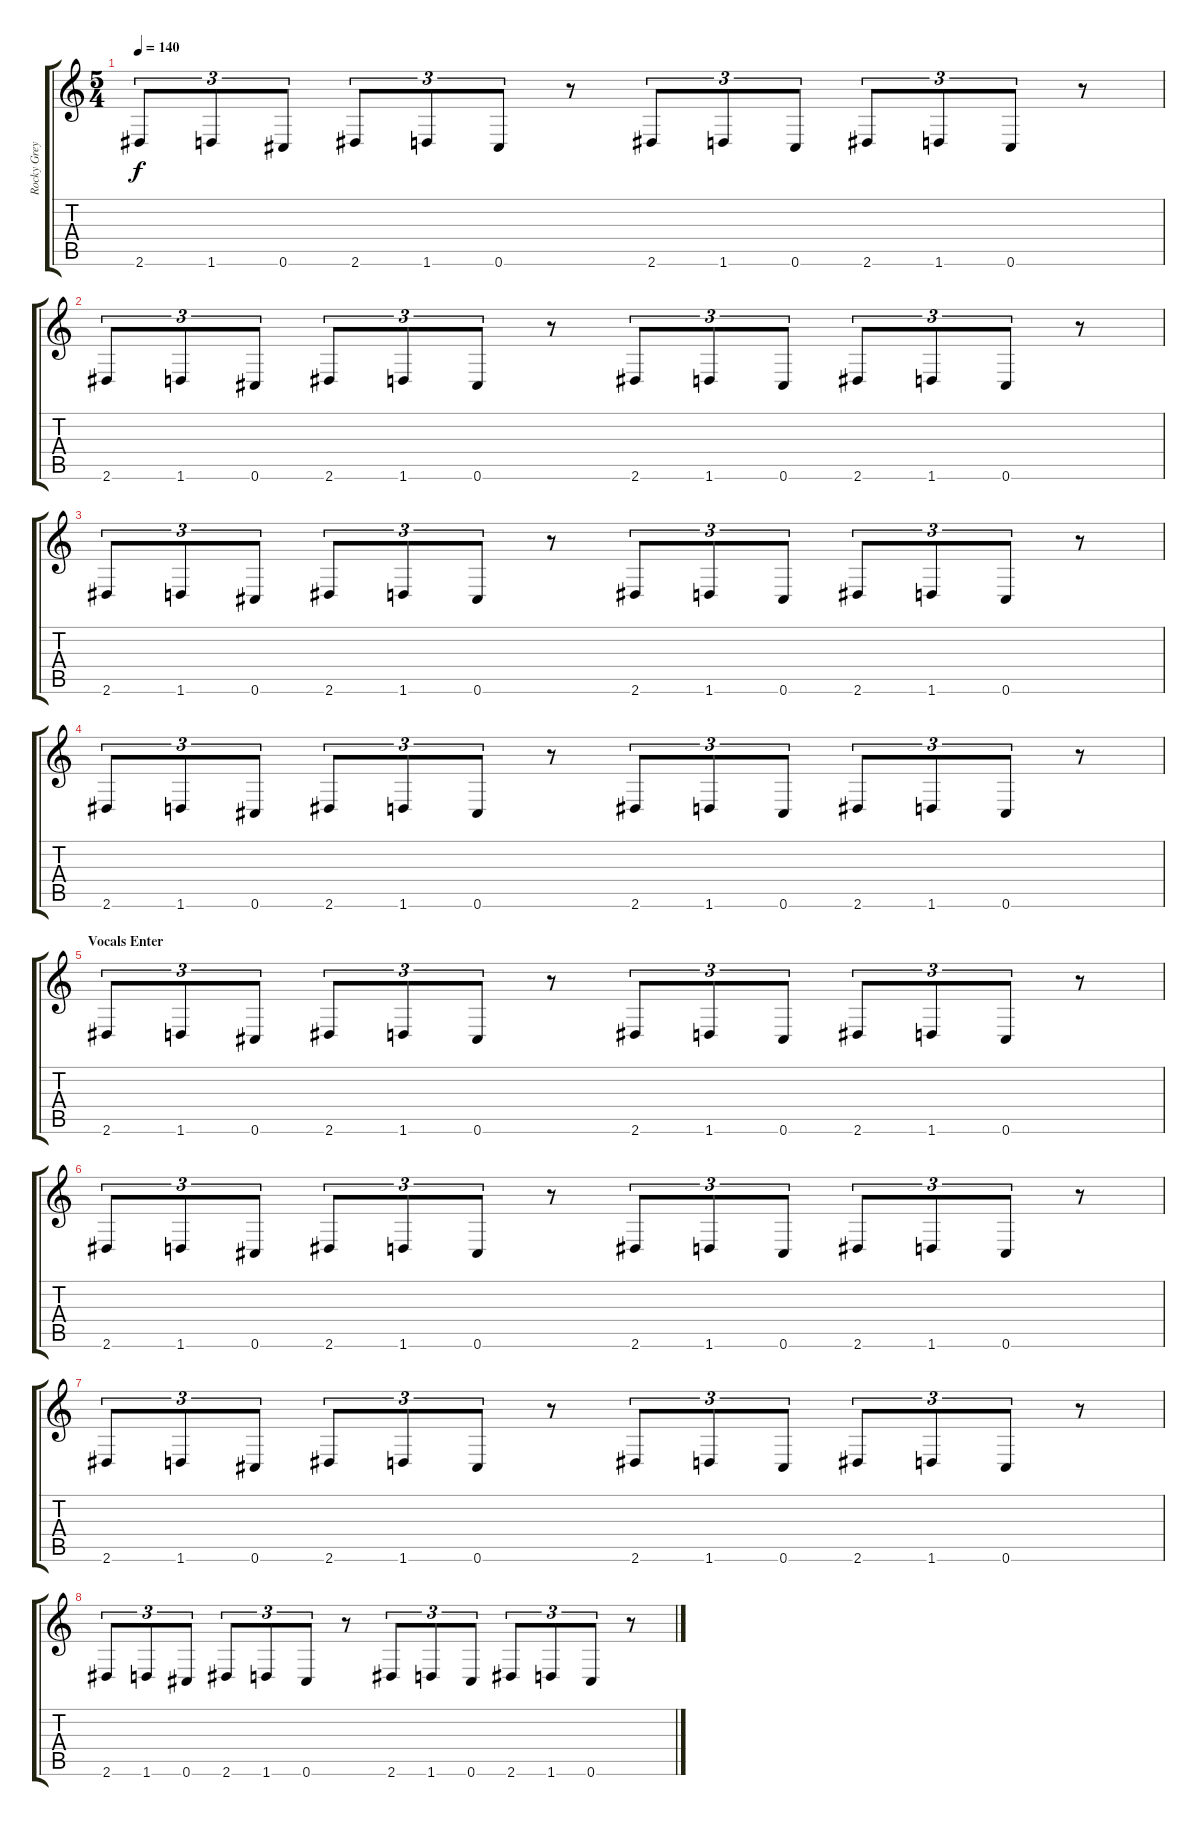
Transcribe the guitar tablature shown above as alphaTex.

\track ("Rocky Grey - Lead Guitar" "Rocky Grey") {instrument overdrivenguitar}
\staff {score tabs}
\tuning (Db4 Ab3 E3 B2 Gb2 Db2) {hide}
\ts (5 4)
\tempo 140
\clef g2
\ks c
2.6.8{tu (3 2) dy f volume 12} 1.6.8{tu (3 2)} 0.6.8{tu (3 2)} 2.6.8{tu (3 2)} 1.6.8{tu (3 2)} 0.6.8{tu (3 2)} r.8 2.6.8{tu (3 2)} 1.6.8{tu (3 2)} 0.6.8{tu (3 2)} 2.6.8{tu (3 2)} 1.6.8{tu (3 2)} 0.6.8{tu (3 2)} r.8 |
2.6.8{tu (3 2)} 1.6.8{tu (3 2)} 0.6.8{tu (3 2)} 2.6.8{tu (3 2)} 1.6.8{tu (3 2)} 0.6.8{tu (3 2)} r.8 2.6.8{tu (3 2)} 1.6.8{tu (3 2)} 0.6.8{tu (3 2)} 2.6.8{tu (3 2)} 1.6.8{tu (3 2)} 0.6.8{tu (3 2)} r.8 |
2.6.8{tu (3 2)} 1.6.8{tu (3 2)} 0.6.8{tu (3 2)} 2.6.8{tu (3 2)} 1.6.8{tu (3 2)} 0.6.8{tu (3 2)} r.8 2.6.8{tu (3 2)} 1.6.8{tu (3 2)} 0.6.8{tu (3 2)} 2.6.8{tu (3 2)} 1.6.8{tu (3 2)} 0.6.8{tu (3 2)} r.8 |
2.6.8{tu (3 2)} 1.6.8{tu (3 2)} 0.6.8{tu (3 2)} 2.6.8{tu (3 2)} 1.6.8{tu (3 2)} 0.6.8{tu (3 2)} r.8 2.6.8{tu (3 2)} 1.6.8{tu (3 2)} 0.6.8{tu (3 2)} 2.6.8{tu (3 2)} 1.6.8{tu (3 2)} 0.6.8{tu (3 2)} r.8 |
\section ("" "Vocals Enter")
2.6.8{tu (3 2)} 1.6.8{tu (3 2)} 0.6.8{tu (3 2)} 2.6.8{tu (3 2)} 1.6.8{tu (3 2)} 0.6.8{tu (3 2)} r.8 2.6.8{tu (3 2)} 1.6.8{tu (3 2)} 0.6.8{tu (3 2)} 2.6.8{tu (3 2)} 1.6.8{tu (3 2)} 0.6.8{tu (3 2)} r.8 |
2.6.8{tu (3 2)} 1.6.8{tu (3 2)} 0.6.8{tu (3 2)} 2.6.8{tu (3 2)} 1.6.8{tu (3 2)} 0.6.8{tu (3 2)} r.8 2.6.8{tu (3 2)} 1.6.8{tu (3 2)} 0.6.8{tu (3 2)} 2.6.8{tu (3 2)} 1.6.8{tu (3 2)} 0.6.8{tu (3 2)} r.8 |
2.6.8{tu (3 2)} 1.6.8{tu (3 2)} 0.6.8{tu (3 2)} 2.6.8{tu (3 2)} 1.6.8{tu (3 2)} 0.6.8{tu (3 2)} r.8 2.6.8{tu (3 2)} 1.6.8{tu (3 2)} 0.6.8{tu (3 2)} 2.6.8{tu (3 2)} 1.6.8{tu (3 2)} 0.6.8{tu (3 2)} r.8 |
2.6.8{tu (3 2)} 1.6.8{tu (3 2)} 0.6.8{tu (3 2)} 2.6.8{tu (3 2)} 1.6.8{tu (3 2)} 0.6.8{tu (3 2)} r.8 2.6.8{tu (3 2)} 1.6.8{tu (3 2)} 0.6.8{tu (3 2)} 2.6.8{tu (3 2)} 1.6.8{tu (3 2)} 0.6.8{tu (3 2)} r.8
